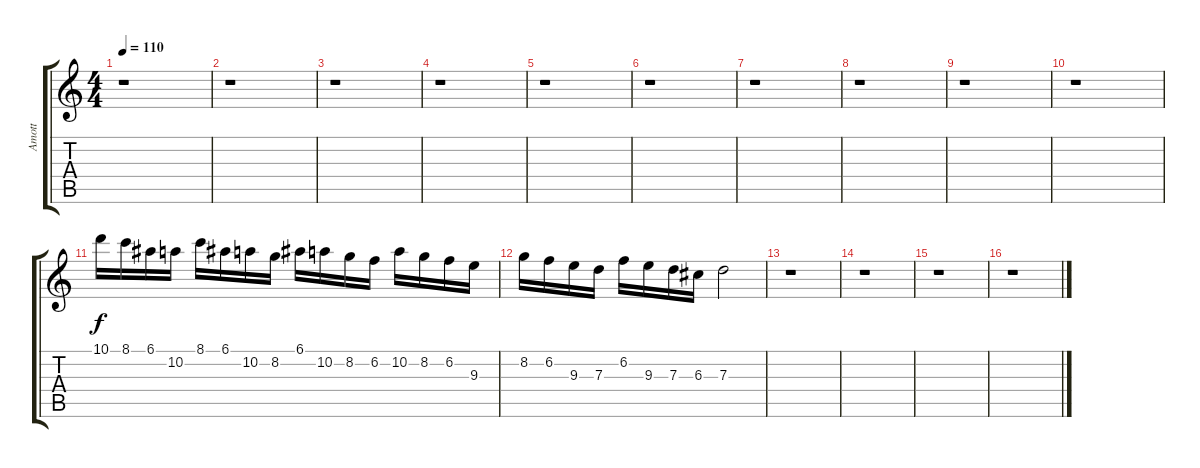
\track ("Amott" "Amott") {instrument acousticguitarsteel}
\staff {score tabs}
\tuning (E4 B3 G3 D3 A2 E2) {hide}
\ts (4 4)
\tempo 110
\clef g2
\ks c
r.1{dy f instrument acousticguitarsteel} |
r.1 |
r.1 |
r.1 |
r.1 |
r.1 |
r.1 |
r.1 |
r.1 |
r.1 |
10.1.16 8.1.16 6.1.16 10.2.16 8.1.16 6.1.16 10.2.16 8.2.16 6.1.16 10.2.16 8.2.16 6.2.16 10.2.16 8.2.16 6.2.16 9.3.16 |
8.2.16 6.2.16 9.3.16 7.3.16 6.2.16 9.3.16 7.3.16 6.3.16 7.3.2 |
r.1 |
r.1 |
r.1 |
r.1
